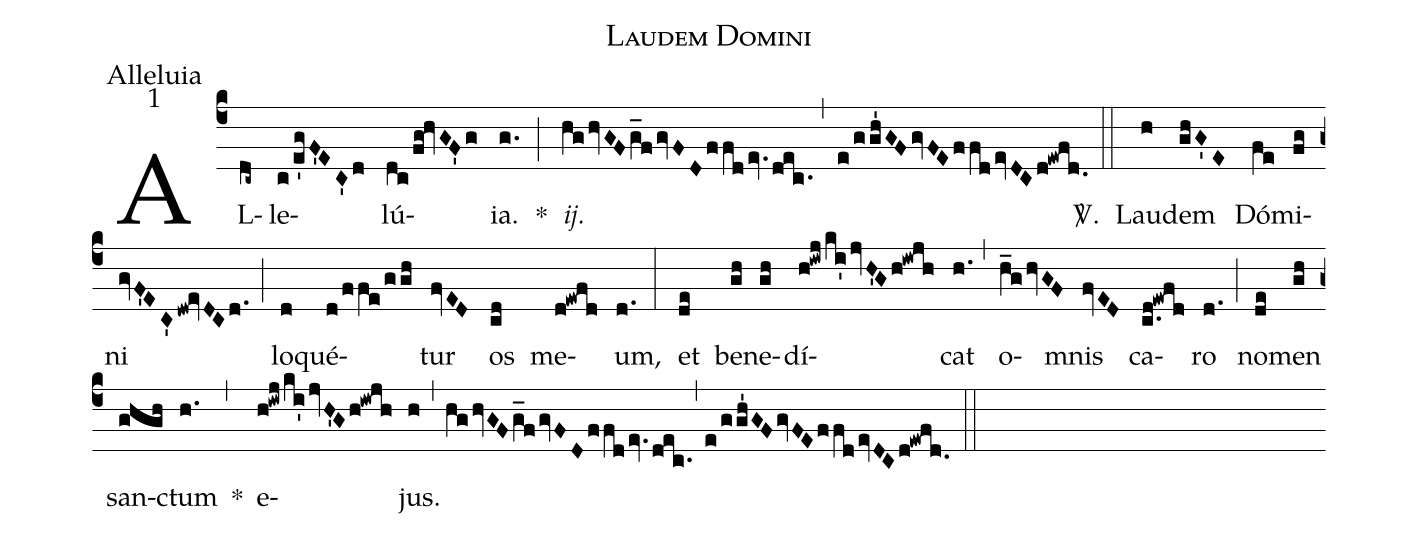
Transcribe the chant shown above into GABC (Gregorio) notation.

name:Laudem Domini;
office-part:Alleluia;
mode:1;
%%
(c4) AL(dc~)le(c/e'gF'EC'd)lú(dc/fg!hvGF'g)ia.(g.) *(;) <i>ij.</i>(hghvGFg_fgvFDffdev.dec.,e/ggh'GFgvFEffdevDCd!ewfd.) <sp>V/</sp>.(::) Lau(h)dem(ghG'E) Dó(fe)mi(fg)ni(gvF'EC'dw!evDCd.) (;) lo(d)qué(d/ffe/ggh)tur(fvED) os(cd) me(d!ewfd)um,(d.) (:) et(de) be(gh)ne(gh)dí(h!iwj/ki'jvH'G/h!iwjh)cat(h.) (,) o(h_ghvGF)mnis(fvED) ca(c.d!ewfd)ro(d.) (;) no(de)men(gh) san(ghgh)ctum(h.) *(,) e(h!iwj/ki'jvH'G/h!iwjh)jus.(h,hghvGFg_fgvFDffdev.dec.,e/ggh'GFgvFEffd/evDCd!ewfd.) (::)
